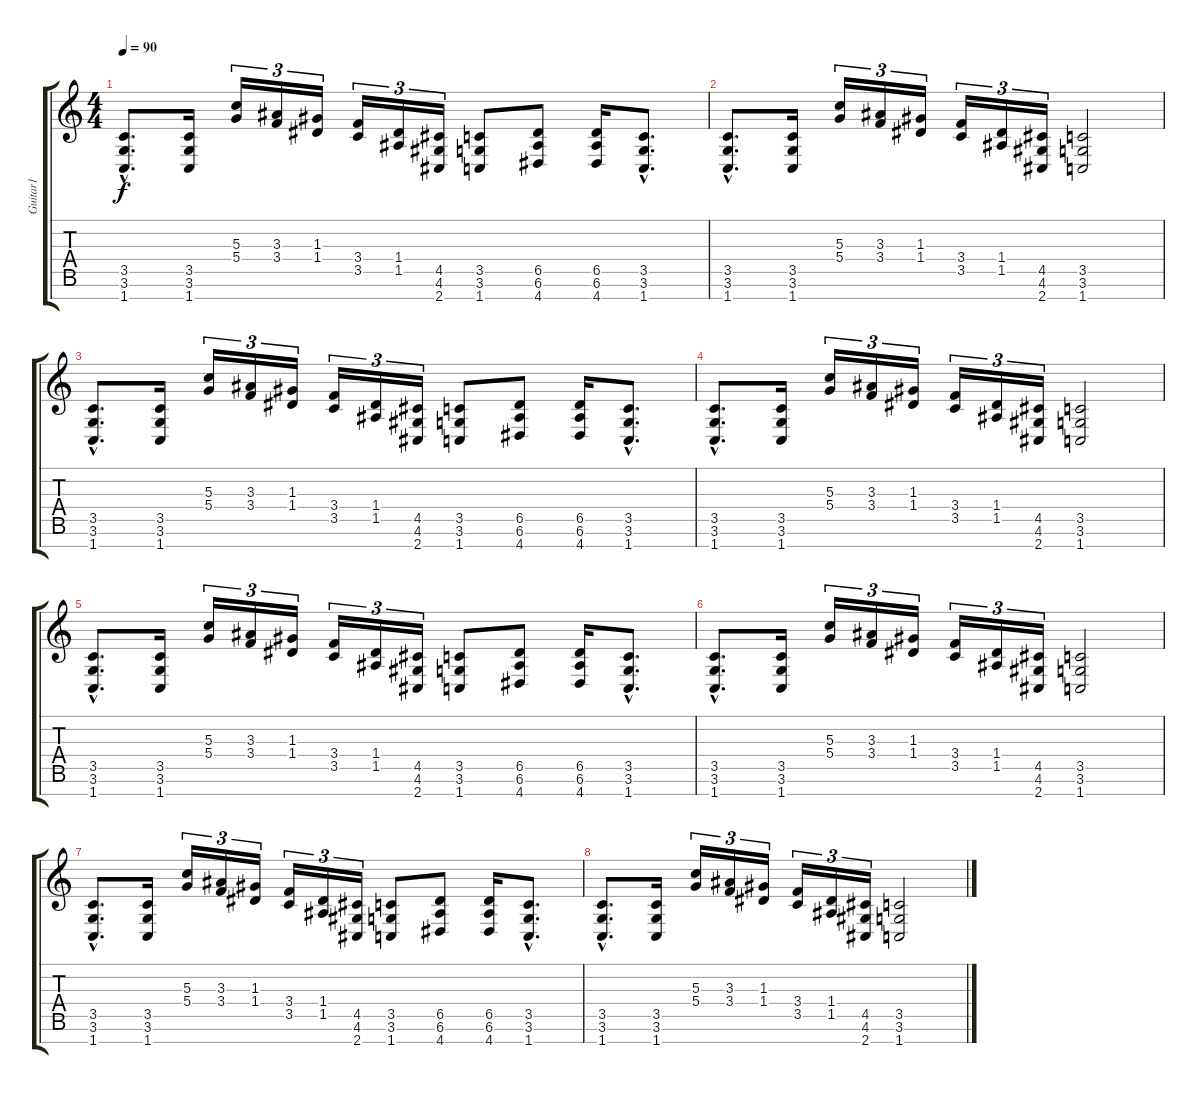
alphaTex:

\track ("Guitar1" "Guitar1") {instrument distortionguitar}
\staff {score tabs}
\tuning (E4 B3 G3 D3 A2 E2 B1) {hide}
\ts (4 4)
\tempo 90
\clef g2
\ks c
(3.5{hac} 3.6{hac} 1.7{hac}).8{d dy f} (3.5 3.6 1.7).16 (5.3 5.4).16{tu (3 2)} (3.3 3.4).16{tu (3 2)} (1.3 1.4).16{tu (3 2)} (3.4 3.5).16{tu (3 2)} (1.4 1.5).16{tu (3 2)} (4.5 4.6 2.7).16{tu (3 2)} (3.5 3.6 1.7).8 (6.5 6.6 4.7).8 (6.5 6.6 4.7).16 (3.5{hac} 3.6{hac} 1.7{hac}).8{d} |
(3.5{hac} 3.6{hac} 1.7{hac}).8{d} (3.5 3.6 1.7).16 (5.3 5.4).16{tu (3 2)} (3.3 3.4).16{tu (3 2)} (1.3 1.4).16{tu (3 2)} (3.4 3.5).16{tu (3 2)} (1.4 1.5).16{tu (3 2)} (4.5 4.6 2.7).16{tu (3 2)} (3.5 3.6 1.7).2 |
(3.5{hac} 3.6{hac} 1.7{hac}).8{d} (3.5 3.6 1.7).16 (5.3 5.4).16{tu (3 2)} (3.3 3.4).16{tu (3 2)} (1.3 1.4).16{tu (3 2)} (3.4 3.5).16{tu (3 2)} (1.4 1.5).16{tu (3 2)} (4.5 4.6 2.7).16{tu (3 2)} (3.5 3.6 1.7).8 (6.5 6.6 4.7).8 (6.5 6.6 4.7).16 (3.5{hac} 3.6{hac} 1.7{hac}).8{d} |
(3.5{hac} 3.6{hac} 1.7{hac}).8{d} (3.5 3.6 1.7).16 (5.3 5.4).16{tu (3 2)} (3.3 3.4).16{tu (3 2)} (1.3 1.4).16{tu (3 2)} (3.4 3.5).16{tu (3 2)} (1.4 1.5).16{tu (3 2)} (4.5 4.6 2.7).16{tu (3 2)} (3.5 3.6 1.7).2 |
(3.5{hac} 3.6{hac} 1.7{hac}).8{d} (3.5 3.6 1.7).16 (5.3 5.4).16{tu (3 2)} (3.3 3.4).16{tu (3 2)} (1.3 1.4).16{tu (3 2)} (3.4 3.5).16{tu (3 2)} (1.4 1.5).16{tu (3 2)} (4.5 4.6 2.7).16{tu (3 2)} (3.5 3.6 1.7).8 (6.5 6.6 4.7).8 (6.5 6.6 4.7).16 (3.5{hac} 3.6{hac} 1.7{hac}).8{d} |
(3.5{hac} 3.6{hac} 1.7{hac}).8{d} (3.5 3.6 1.7).16 (5.3 5.4).16{tu (3 2)} (3.3 3.4).16{tu (3 2)} (1.3 1.4).16{tu (3 2)} (3.4 3.5).16{tu (3 2)} (1.4 1.5).16{tu (3 2)} (4.5 4.6 2.7).16{tu (3 2)} (3.5 3.6 1.7).2 |
(3.5{hac} 3.6{hac} 1.7{hac}).8{d} (3.5 3.6 1.7).16 (5.3 5.4).16{tu (3 2)} (3.3 3.4).16{tu (3 2)} (1.3 1.4).16{tu (3 2)} (3.4 3.5).16{tu (3 2)} (1.4 1.5).16{tu (3 2)} (4.5 4.6 2.7).16{tu (3 2)} (3.5 3.6 1.7).8 (6.5 6.6 4.7).8 (6.5 6.6 4.7).16 (3.5{hac} 3.6{hac} 1.7{hac}).8{d} |
(3.5{hac} 3.6{hac} 1.7{hac}).8{d} (3.5 3.6 1.7).16 (5.3 5.4).16{tu (3 2)} (3.3 3.4).16{tu (3 2)} (1.3 1.4).16{tu (3 2)} (3.4 3.5).16{tu (3 2)} (1.4 1.5).16{tu (3 2)} (4.5 4.6 2.7).16{tu (3 2)} (3.5 3.6 1.7).2
